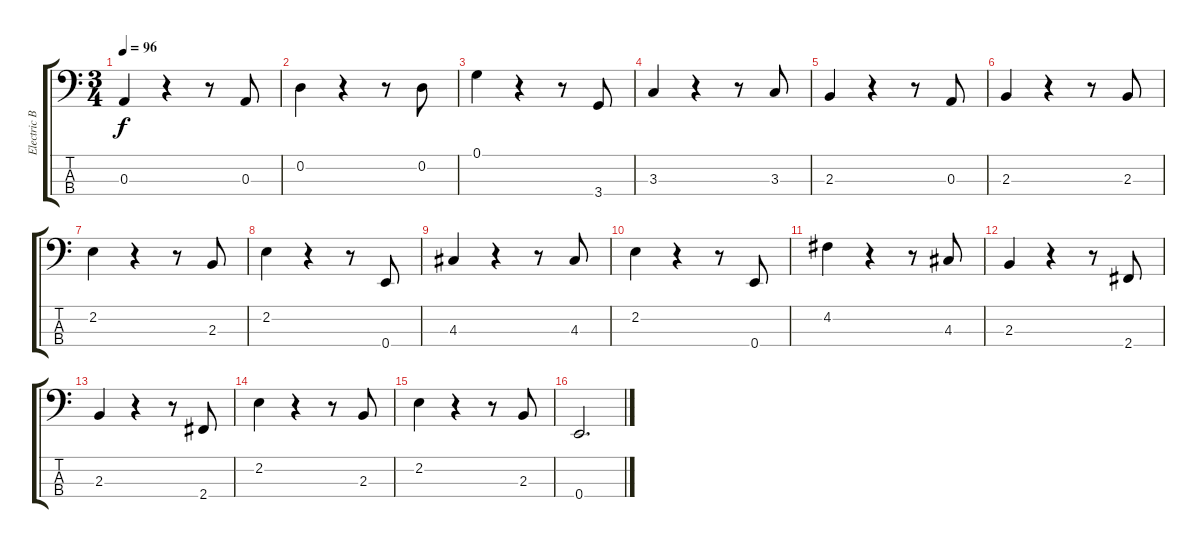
\track ("Electric Bass" "Electric B") {instrument electricbassfinger}
\staff {score tabs}
\tuning (G2 D2 A1 E1) {hide}
\ts (3 4)
\tempo 96
\clef f4
\ks c
0.3.4{dy f} r.4 r.8 0.3.8 |
0.2.4 r.4 r.8 0.2.8 |
0.1.4 r.4 r.8 3.4.8 |
3.3.4 r.4 r.8 3.3.8 |
2.3.4 r.4 r.8 0.3.8 |
2.3.4 r.4 r.8 2.3.8 |
2.2.4 r.4 r.8 2.3.8 |
2.2.4 r.4 r.8 0.4.8 |
4.3.4 r.4 r.8 4.3.8 |
2.2.4 r.4 r.8 0.4.8 |
4.2.4 r.4 r.8 4.3.8 |
2.3.4 r.4 r.8 2.4.8 |
2.3.4 r.4 r.8 2.4.8 |
2.2.4 r.4 r.8 2.3.8 |
2.2.4 r.4 r.8 2.3.8 |
0.4.2{d}
